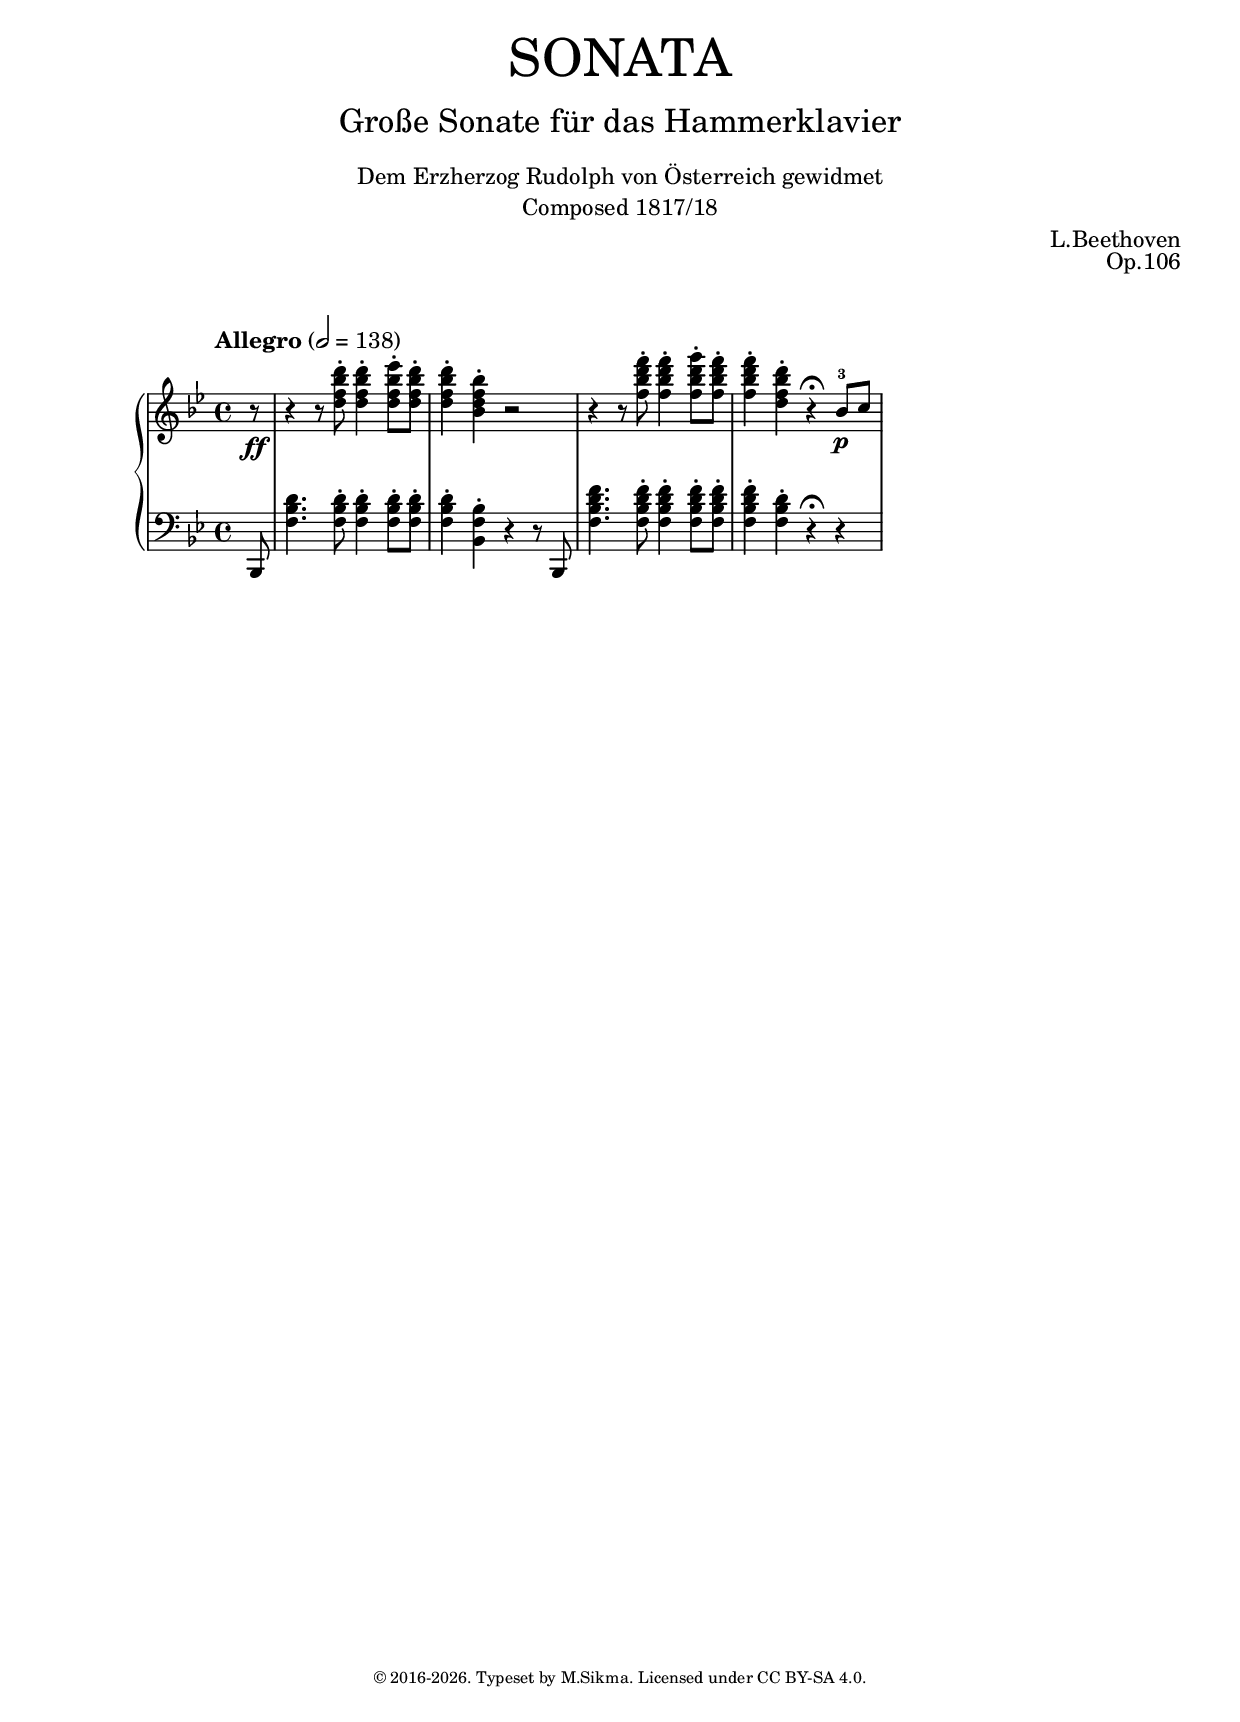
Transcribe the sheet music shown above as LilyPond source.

%===========================================================================
%    Piano Sonata Op.106 (L.Beethoven) - I
%===========================================================================
%
%    (C) 2016-2017, Michiel Sikma <michiel@sikma.org>
%    Licensed under CC BY-SA 4.0.
%
%---------------------------------------------------------------------------

\version "2.19.42"
\include "sonata-op106-includes.ily"

%---------------------------------------------------------------------------
%    I. Allegro
%---------------------------------------------------------------------------

one-section-one = {
  \key bes \major
  \time 4/4
  \partial 8
  \tempo "Allegro" 2 = 138
}

\bookpart {
  \paper {
    markup-system-spacing = \std-padding-page-one
    bookTitleMarkup = \std-title-markup-page-one
  }
  \header {
    title = "SONATA"
    subtitle = "Große Sonate für das Hammerklavier"
    composer = "L.Beethoven"
    opus = "Op.106"
    dedication = "Dem Erzherzog Rudolph von Österreich gewidmet"
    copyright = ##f
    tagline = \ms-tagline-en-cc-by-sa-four
  }
  \score {
    \new PianoStaff \with {
      \std-staff-spacing
    } <<
      \set PianoStaff.connectArpeggios = ##t
      %---------------------------------------------------------------------
      %    Right hand
      %---------------------------------------------------------------------
      \new Staff = "right" \with {
        \std-magnification
        \stdDynSize
        midiInstrument = "acoustic grand"
      } {
        \clef treble \relative c'' {
          \one-section-one
          r8\ff |
          r4 r8 <d f bes d>8-. 4-. <d f bes es>8-. <d f bes d>-. |
          4-. <bes d f bes>-. r2 |
          r4 r8 <f' bes d f>8-. 4-. <f bes d g>8-. <f bes d f>-. |
          4-. <d f bes d>4-. r4\fermata
          <<
            \relative c'' {
              bes8\p-3 c
            }
            \\
            \relative c'' {
              s4
            }
          >>
        }
      }
      %---------------------------------------------------------------------
      %    Left hand
      %---------------------------------------------------------------------
      \new Staff = "left" \with {
        \std-magnification
        \stdDynSize
        midiInstrument = "acoustic grand"
      } {
        \clef bass \relative c, {
          \one-section-one
          bes8 |
          <f'' bes d>4. 8-. 4-. 8-. 8-. |
          4-. <bes, f' bes>4-. r4 r8 bes,8 |
          <f'' bes d f>4. 8-. 4-. 8-. 8-. |
          4-. <f bes d>4-. r4\fermata r4 |
        }
      }
    >>
    \layout {
      \context {
        \Score
        % Set the score to a default note value of one crotchet.
        \override SpacingSpanner.common-shortest-duration = #(ly:make-moment 1/8)
        \consists #Span_stem_engraver
      }
    }
    \midi {
      \tempo 4 = 60
    }
  }
}
